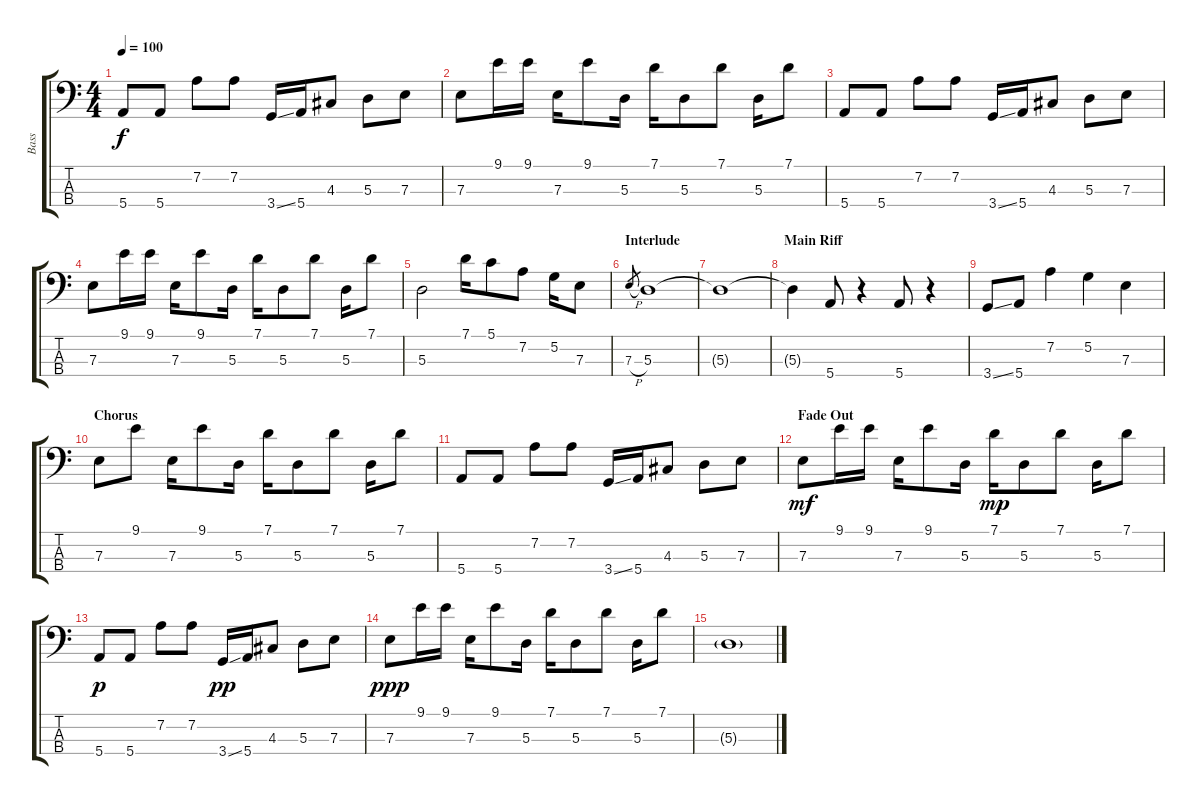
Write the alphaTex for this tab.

\track ("Bass" "Bass") {instrument electricbassfinger}
\staff {score tabs}
\tuning (G2 D2 A1 E1) {hide}
\ts (4 4)
\tempo 100
\clef f4
\ks c
5.4.8{dy f} 5.4.8 7.2.8 7.2.8 3.4{ss}.16 5.4.16 4.3.8 5.3.8 7.3.8 |
7.3.8 9.1.16 9.1.16 7.3.16 9.1.8 5.3.16 7.1.16 5.3.8 7.1.8 5.3.16 7.1.8 |
5.4.8 5.4.8 7.2.8 7.2.8 3.4{ss}.16 5.4.16 4.3.8 5.3.8 7.3.8 |
7.3.8 9.1.16 9.1.16 7.3.16 9.1.8 5.3.16 7.1.16 5.3.8 7.1.8 5.3.16 7.1.8 |
5.3.2 7.1.16 5.1.8 7.2.8 5.2.16 7.3.8 |
\section ("" "Interlude")
7.3{h}.8{gr} 5.3.1 |
5.3{t}.1 |
\section ("" "Main Riff")
5.3{t}.4 5.4.8 r.4 5.4.8 r.4 |
3.4{ss}.8 5.4.8 7.2.4 5.2.4 7.3.4 |
\section ("" "Chorus")
7.3.8 9.1.8 7.3.16 9.1.8 5.3.16 7.1.16 5.3.8 7.1.8 5.3.16 7.1.8 |
5.4.8 5.4.8 7.2.8 7.2.8 3.4{ss}.16 5.4.16 4.3.8 5.3.8 7.3.8 |
\section ("" "Fade Out")
7.3.8{dy mf} 9.1.16 9.1.16 7.3.16 9.1.8 5.3.16 7.1.16{dy mp} 5.3.8 7.1.8 5.3.16 7.1.8 |
5.4.8{dy p} 5.4.8 7.2.8 7.2.8 3.4{ss}.16{dy pp} 5.4.16 4.3.8 5.3.8 7.3.8 |
7.3.8{dy ppp} 9.1.16 9.1.16 7.3.16 9.1.8 5.3.16 7.1.16 5.3.8 7.1.8 5.3.16 7.1.8 |
5.3{g}.1
